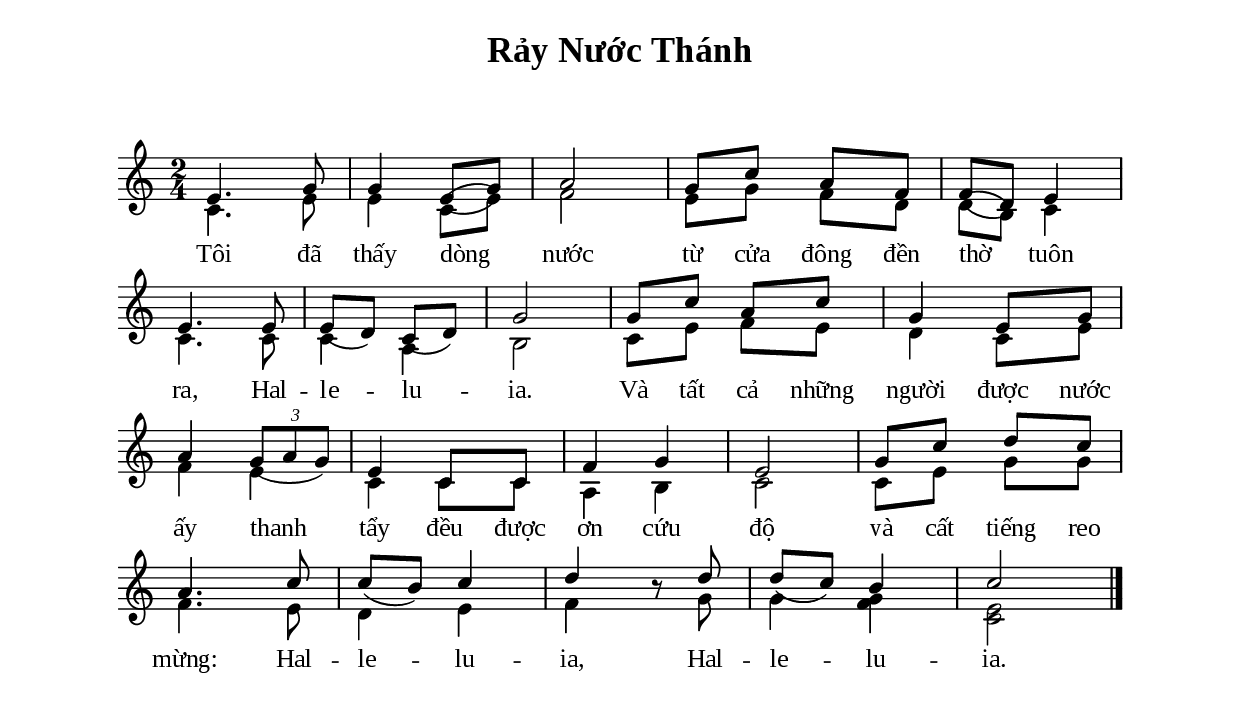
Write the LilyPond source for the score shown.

% Cài đặt chung
\version "2.20.0"
\include "english.ly"

\header {
  title = "Rảy Nước Thánh"
  composer = " "
  arranger = " "
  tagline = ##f
}

global = {
  \key c \major
  \time 2/4
}

\paper {
  #(set-paper-size "a4")
  top-margin = 20\mm
  bottom-margin = 15\mm
  left-margin = 20\mm
  right-margin = 20\mm
  indent = #0
  #(define fonts
	 (make-pango-font-tree "Liberation Serif"
	 		       "Liberation Serif"
			       "Liberation Serif"
			       (/ 20 20)))
}

inNghieng = { \override LyricText.font-shape = #'italic }

% Nhạc điệp khúc
nhacDiepKhucSop = \relative c' {
  \override Lyrics.LyricSpace.minimum-distance = #3.0
  \override Score.BarNumber.break-visibility = ##(#f #f #f)
  e4. g8 |
  g4 e8 _(g) |
  a2 |
  g8 c a f |
  f _(d) e4 |
  e4. e8 |
  e _(d) c _(d) |
  g2 |
  g8 c a c |
  g4 e8 g |
  a4 \tuplet 3/2 { g8 _(a g) } |
  e4 c8 c |
  f4 g |
  e2 |
  g8 c d c |
  a4. c8 |
  c _(b) c4 |
  d r8 d |
  d _(c) b4 |
  c2 \bar "|."
}

nhacDiepKhucBass = \relative c' {
  c4. e8 |
  e4 c8 ^(e) |
  f2 |
  e8 g f d |
  d ^(b) c4 |
  c4. c8 |
  c4 a |
  b2 |
  c8 e f e |
  d4 c8 e |
  f4 e |
  c c8 c |
  a4 b |
  c2 |
  c8 e g g |
  f4. e8 |
  d4 e |
  f r8 g |
  g4 <g f> |
  <e c>2
}

% Lời điệp khúc
loiDiepKhuc = \lyricmode {
  Tôi đã thấy dòng nước từ cửa đông đền thờ tuôn ra,
  Hal -- le -- lu -- ia.
  Và tất cả những người được nước ấy thanh tẩy
  đều được ơn cứu độ
  và cất tiếng reo mừng:
  Hal -- le -- lu -- ia, Hal -- le -- lu -- ia.
}

% Dàn trang
\score {
  \new ChoirStaff <<
    \new Staff = chorus \with {
        \consists "Merge_rests_engraver"
      }
      <<
      \new Voice = "sopranos" {
        \voiceOne \global \stemUp \nhacDiepKhucSop
      }
      \new Voice = "basses" {
        \voiceTwo \global \stemDown \nhacDiepKhucBass
      }
    >>
    \new Lyrics = basses
    \context Lyrics = basses \lyricsto sopranos \loiDiepKhuc
  >>
}
